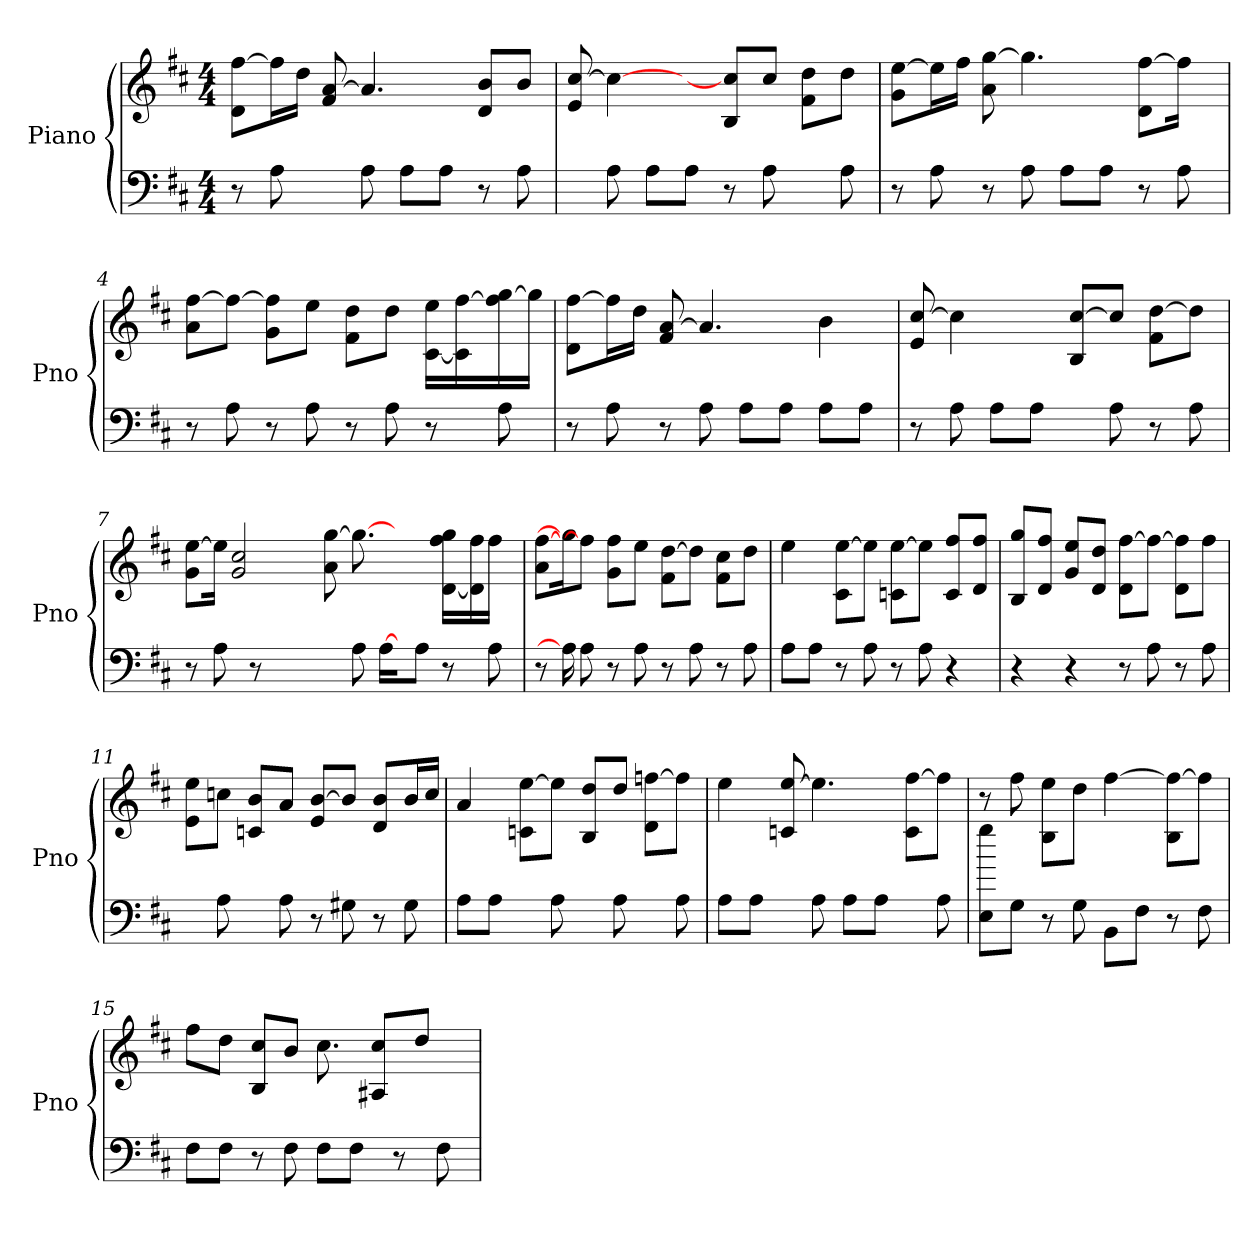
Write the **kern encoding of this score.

**kern	**kern
*part1	*part1
*staff2	*staff1
*I"Piano	*
*I'Pno	*
*clefF4	*clefG2
*k[f#c#]	*k[f#c#]
*M4/4	*M4/4
*MM120	*MM120
=1	=1
8r	8d\ [8ff#\L
8A\	16ff#\L]
.	16dd\JJ
8ryy	8f#/ [8a/
8A\	4.a/]
8A\L	.
8A\J	.
8r	8d/ 8b/L
8A\	8b/J
=2	=2
8ryy	8e/ [8cc#/
8A\	4cc#\_
8A\L	.
8A\J	8ryy
8r	8B/ 8cc#/]L
8A\	8cc#/J
8ryy	8f#\ 8dd\L
8A\	8dd\J
!!LO:LB:g=z
=3	=3
8r	8g\ [8ee\L
8A\	16ee\L]
.	16ff#\JJ
8r	8a\ [8gg\
8A\	4.gg\]
8A\L	.
8A\J	.
8r	8d\ [8ff#\L
8A\	16ff#\Jk]
.	16ryy
=4	=4
8r	8a\ [8ff#\L
8A\	8ff#\J_
8r	8g\ 8ff#\]L
8A\	8ee\J
8r	8f#\ 8dd\L
8A\	8dd\J
8r	[16c#\ 16ee\LL
.	16c#\] [16ff#\
8A\	16ff#\] [16gg\
.	16gg\JJ]
!!LO:LB:g=z
=5	=5
8r	8d\ [8ff#\L
8A\	16ff#\L]
.	16dd\JJ
8r	8f#/ [8a/
8A\	4.a/]
8A\L	.
8A\J	.
8A\L	4b\
8A\J	.
=6	=6
8r	8e/ [8cc#/
8A\	4cc#\]
8A\L	.
8A\J	8ryy
8ryy	8B/ [8cc#/L
8A\	8cc#/J]
8r	8f#\ [8dd\L
8A\	8dd\J]
=7	=7
8r	8g\ [8ee\L
8A\	16ee\Jk]
.	2g/ 2cc#/
8r	.
4..ryy	.
.	8a\ [8gg\
8A\	8.gg\_
[16A\L	.
16ryy	16ryy
8A\J	8ryy
8r	[16d\ 16ff#\ 16gg\LL
.	16d\] 16ff#\
8A\	16ff#\JJ
.	16ryy
!!LO:LB:g=z
=8	=8
8r	8a\ [8ff#\L
16A\L]	16gg\]
8A\	8ff#\J]
8r	8g\ 8ff#\L
8A\	8ee\J
8r	8f#\ [8dd\L
8A\	8dd\J]
8r	8f#\ 8cc#\L
8A\	8dd\J
=9	=9
8A\L	4ee\
8A\J	.
8r	8c#\ [8ee\L
8A\	8ee\J]
8r	8cn\ [8ee\L
8A\	8ee\J]
4r	8c/ 8ff#/L
.	8d/ 8ff#/J
=10	=10
4r	8B/ 8gg/L
.	8d/ 8ff#/J
4r	8g/ 8ee/L
.	8d/ 8dd/J
8r	8d\ [8ff#\L
8A\	8ff#\J_
8r	8d\ 8ff#\]L
8A\	8ff#\J
!!LO:PB:g=z
=11	=11
8ryy	8e\ 8ee\L
8A\	8ccn\J
8ryy	8cn/ 8b/L
8A\	8a/J
8r	8e/ [8b/L
8G#X\	8b/J]
8r	8d/ 8b/L
8G#\	16b/L
.	16cc/JJ
=12	=12
8A\L	4a/
8A\J	.
8ryy	8cn\ [8ee\L
8A\	8ee\J]
8ryy	8B/ 8dd/L
8A\	8dd/J
8ryy	8d\ [8ffn\L
8A\	8ff\J]
=13	=13
8A\L	4ee\
8A\J	.
8ryy	8cn/ [8ee/
8A\	4.ee\]
8A\L	.
8A\J	.
8ryy	8c\ [8ff#\L
8A\	8ff#\J]
!!LO:LB:g=z
=14	=14
8E\ 8gg\L	8r
8G\J	8ff#\
8r	8B\ 8ee\L
8G\	8dd\J
8BB\L	[4ff#\
8F#\J	.
8r	8B\ 8ff#\_L
8F#\	8ff#\J]
=15	=15
8F#\L	8ff#\L
8F#\J	8dd\J
8r	8B/ 8cc#/L
8F#\	8b/J
8F#\L	8.cc#\
8F#\J	.
.	8A#X/ 8cc#/L
8r	.
.	8dd/J
8F#\	.
.	16ryy
=	=
*-	*-
